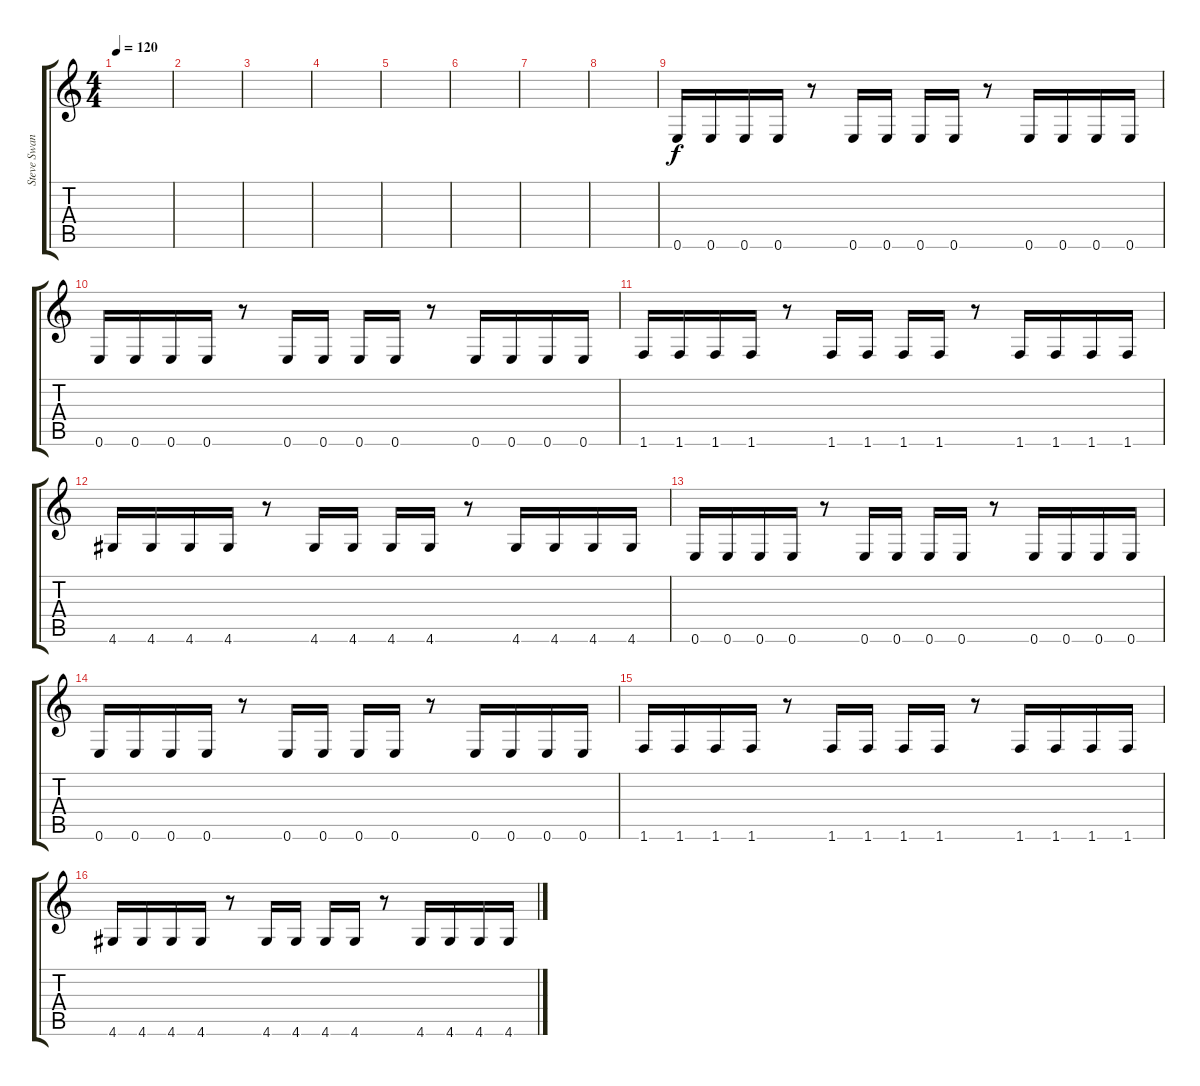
\track ("Steve Swanson" "Steve Swan") {instrument overdrivenguitar}
\staff {score tabs}
\tuning (E4 B3 G3 D3 A2 E2) {hide}
\ts (4 4)
\tempo 120
\clef g2
\ks c
|
|
|
|
|
|
|
|
0.6.16 0.6.16 0.6.16 0.6.16 r.8 0.6.16 0.6.16 0.6.16 0.6.16 r.8 0.6.16 0.6.16 0.6.16 0.6.16 |
0.6.16 0.6.16 0.6.16 0.6.16 r.8 0.6.16 0.6.16 0.6.16 0.6.16 r.8 0.6.16 0.6.16 0.6.16 0.6.16 |
1.6.16 1.6.16 1.6.16 1.6.16 r.8 1.6.16 1.6.16 1.6.16 1.6.16 r.8 1.6.16 1.6.16 1.6.16 1.6.16 |
4.6.16 4.6.16 4.6.16 4.6.16 r.8 4.6.16 4.6.16 4.6.16 4.6.16 r.8 4.6.16 4.6.16 4.6.16 4.6.16 |
0.6.16 0.6.16 0.6.16 0.6.16 r.8 0.6.16 0.6.16 0.6.16 0.6.16 r.8 0.6.16 0.6.16 0.6.16 0.6.16 |
0.6.16 0.6.16 0.6.16 0.6.16 r.8 0.6.16 0.6.16 0.6.16 0.6.16 r.8 0.6.16 0.6.16 0.6.16 0.6.16 |
1.6.16 1.6.16 1.6.16 1.6.16 r.8 1.6.16 1.6.16 1.6.16 1.6.16 r.8 1.6.16 1.6.16 1.6.16 1.6.16 |
4.6.16 4.6.16 4.6.16 4.6.16 r.8 4.6.16 4.6.16 4.6.16 4.6.16 r.8 4.6.16 4.6.16 4.6.16 4.6.16
